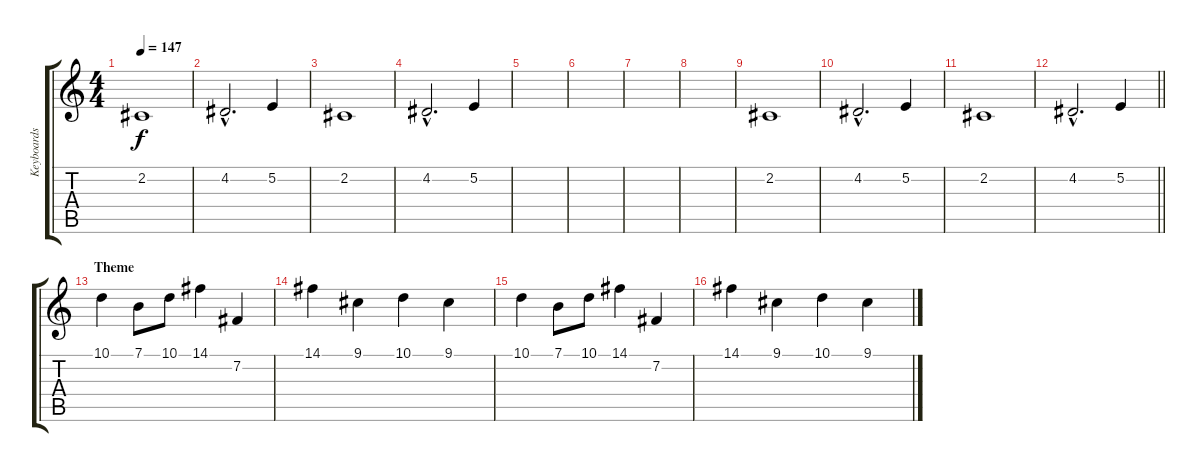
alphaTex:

\track ("Keyboards" "Keyboards") {instrument churchorgan}
\staff {score tabs}
\tuning (E4 B3 G3 D3 A2 E2) {hide}
\ts (4 4)
\tempo 147
\clef g2
\ks c
2.2.1{dy f} |
4.2{hac}.2{d} 5.2.4 |
2.2.1 |
4.2{hac}.2{d} 5.2.4 |
|
|
|
|
2.2.1 |
4.2{hac}.2{d} 5.2.4 |
2.2.1 |
\barLineRight lightlight
4.2{hac}.2{d} 5.2.4 |
\section ("" "Theme")
10.1.4 7.1.8 10.1.8 14.1.4 7.2.4 |
14.1.4 9.1.4 10.1.4 9.1.4 |
10.1.4 7.1.8 10.1.8 14.1.4 7.2.4 |
14.1.4 9.1.4 10.1.4 9.1.4
